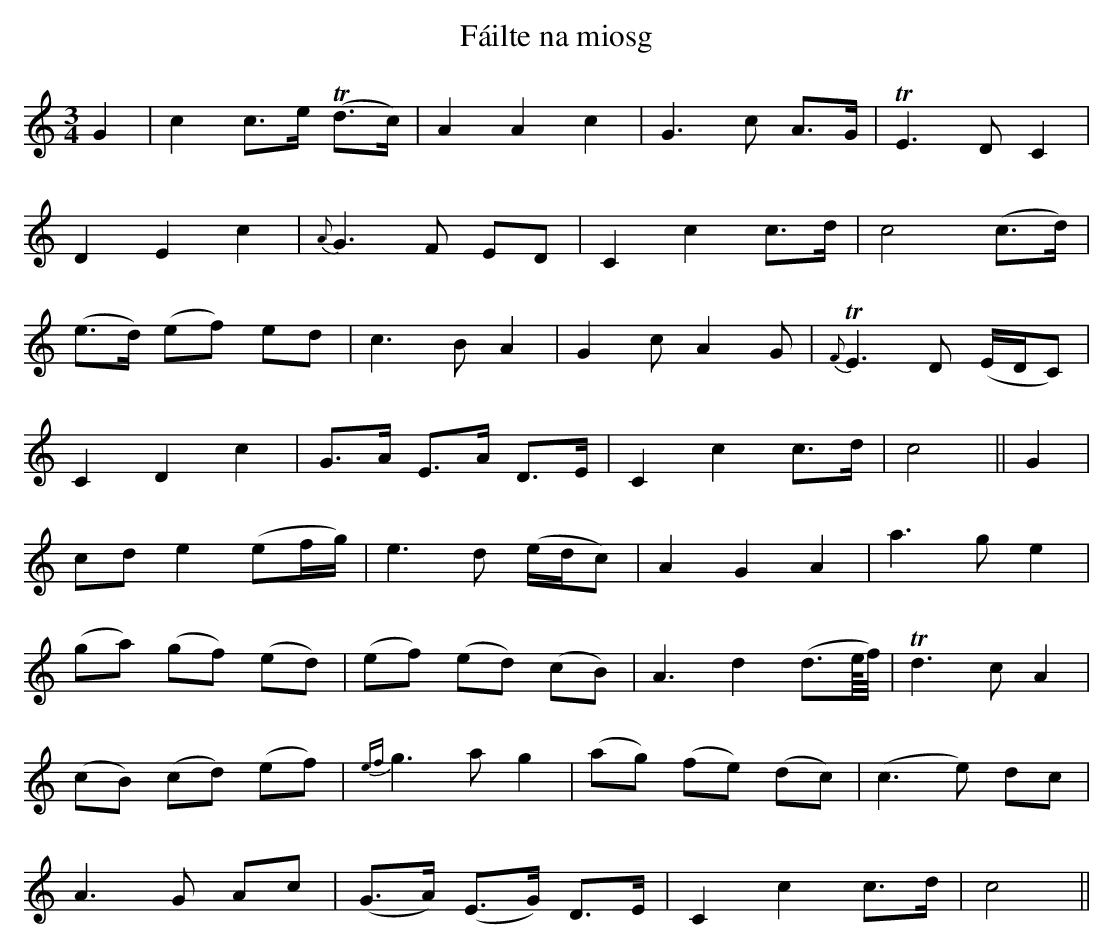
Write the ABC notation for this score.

X:1
T:Fáilte na miosg
M:3/4
L:1/8
K:C
G2|c2 c>e T(d>c)|A2A2c2|G3 c A>G|TE3D C2|
D2E2c2|{A}G3F ED|C2c2 c>d|c4 (c>d)|
(e>d) (ef) ed|c3B A2|G2c A2G|{F}TE3-D (E/D/C)|
C2D2c2|G>A E>A D>E|C2c2 c>d|c4||G2|
cd e2 (ef/g/)|e3d (e/d/c)|A2G2A2|a3-g e2|
(ga) (gf) (ed)|(ef) (ed) (cB)|A3 d2 (d>e/4f/4)|Td3-c A2|
(cB) (cd) (ef)|{ef}g3a g2|(ag) (fe) (dc)|(c3e) dc|
A3G Ac|(G>A) (E>G) D>E|C2c2 c>d|c4||
